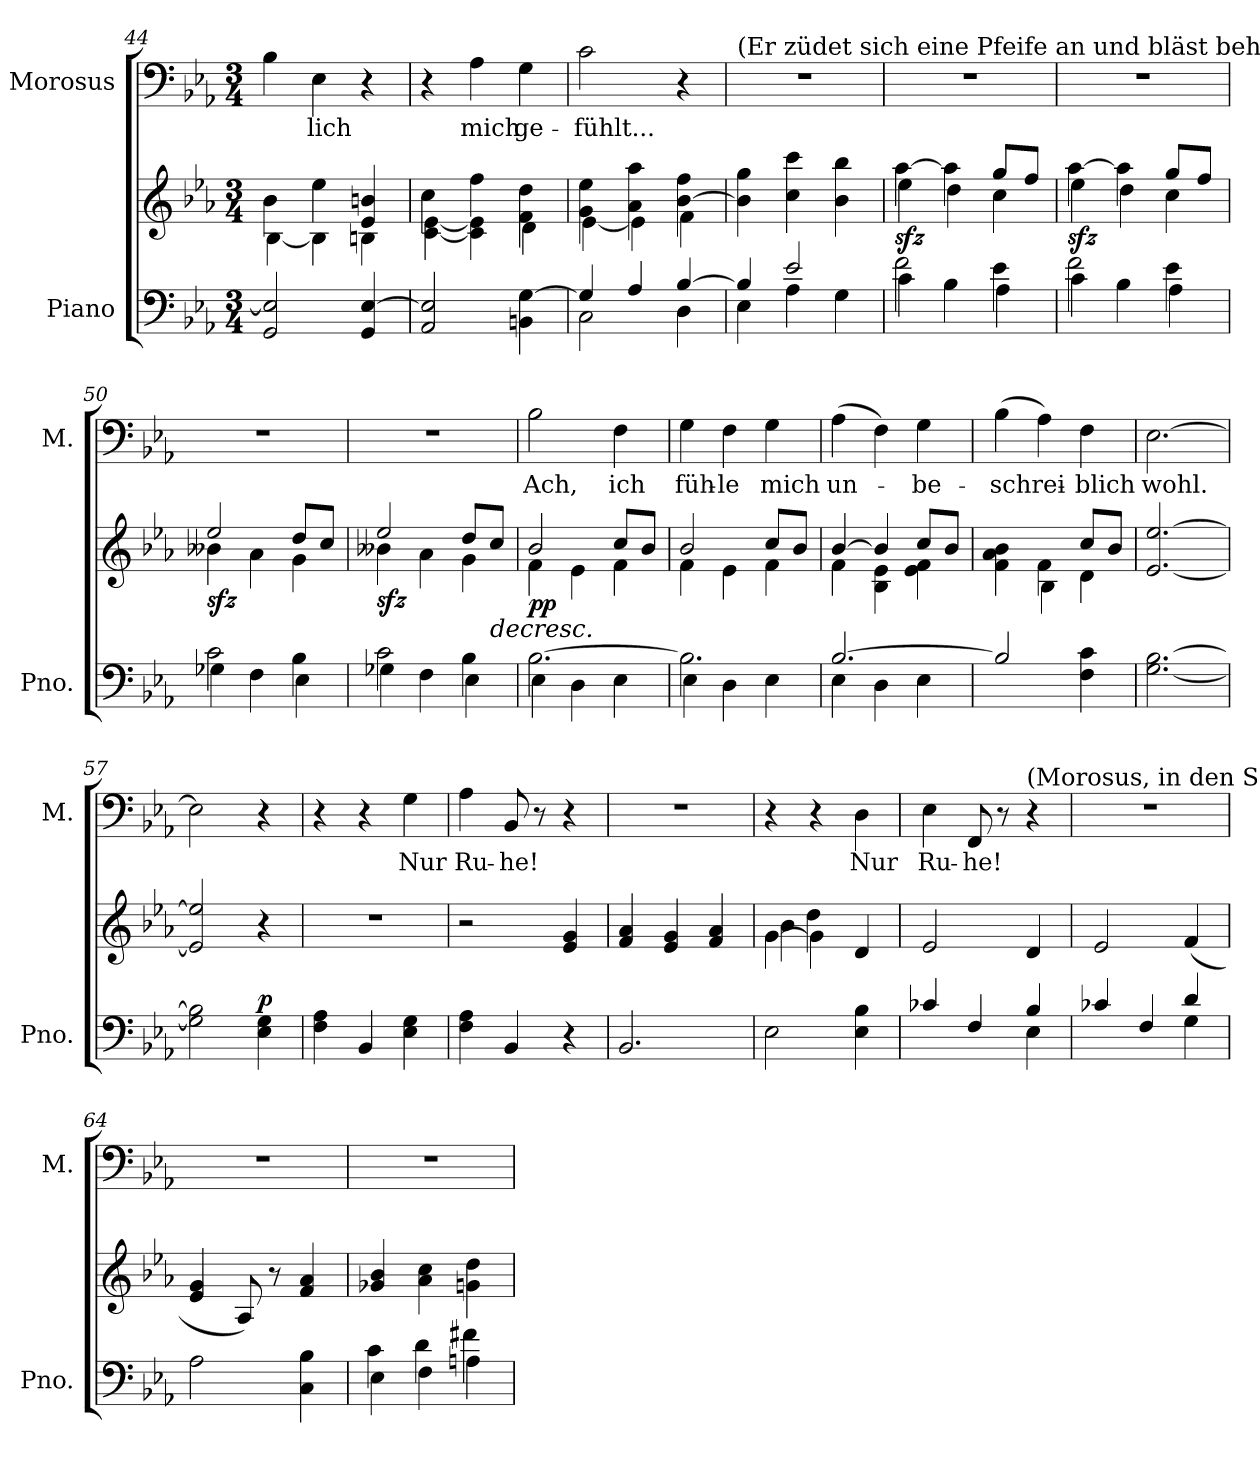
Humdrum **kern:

**kern	**kern	**dynam	**kern	**text
*part2	*part2	*part2	*part1	*part1
*staff3	*staff2	*staff2/3	*staff1	*staff1
*I"Piano	*	*	*I"Morosus	*
*I'Pno.	*	*	*I'M.	*
*clefF4	*clefG2	*	*clefF4	*
*k[b-e-a-]	*k[b-e-a-]	*	*k[b-e-a-]	*
*M3/4	*M3/4	*	*M3/4	*
=44	=44	=44	=44	=44
*	*^	*	*	*
2GG/ 2E-/]	4b-\	[4B-\	.	4B-\	.
!	!	!	!	!	!LO:LY:b
.	4ee-\	4B-\]	.	4E-\	-lich
4GG/ [4E-/	4e-/ 4bn/	4Bn\	.	4r	.
=45	=45	=45	=45	=45	=45
2AA-/ 2E-/]	4cc\	[4c\ [4e-\	.	4r	.
!	!	!	!	!	!LO:LY:b
.	4ff\	4c\] 4e-\]	.	4A-\	mich
!	!	!	!	!	!LO:LY:b
4BBn\ [4G\	4f\ 4dd\	4d\	.	4G\	ge-
=46	=46	=46	=46	=46	=46
*^	*	*	*	*	*
!	!	!	!	!	!	!LO:LY:b
4G/]	2C\	4g\ 4ee-\	[4e-\	.	2c\	-fühlt...
4A-/	.	4a-\ 4aa-\	4e-\]	.	.	.
[4B-/	4D\	[4b-\ 4ff\	4f\	.	4r	.
!!LO:LB:g=z
=47	=47	=47	=47	=47	=47	=47
!	!	!	!	!	!LO:TX:a:t=(Er züdet sich eine Pfeife an und bläst behaglich den Rauch vor sich hin)	!
*	*	*v	*v	*	*	*
4B-/]	4E-\	4b-\] 4gg\	.	2.r	.
4A-\	2e-/	4cc\ 4ccc\	.	.	.
4G\	.	4b-\ 4bb-\	.	.	.
=48	=48	=48	=48	=48	=48
*	*	*^	*	*	*
!	!	!	!	!LO:DY:b	!	!
2f\	4c\	[4aa-\	4ee-\	sfz	2.r	.
.	4B-\	4aa-\]	4dd\	.	.	.
4e-\	4A-\	8gg/L	4cc\	.	.	.
.	.	8ff/J	.	.	.	.
=49	=49	=49	=49	=49	=49	=49
!	!	!	!	!LO:DY:b	!	!
2f\	4c\	[4aa-\	4ee-\	sfz	2.r	.
.	4B-\	4aa-\]	4dd\	.	.	.
4e-\	4A-\	8gg/L	4cc\	.	.	.
.	.	8ff/J	.	.	.	.
=50	=50	=50	=50	=50	=50	=50
!	!	!	!	!LO:DY:b	!	!
2c\	4G-X\	2ee-/	4b--X\	sfz	2.r	.
.	4F\	.	4a-\	.	.	.
4B-\	4E-\	8dd/L	4g\	.	.	.
.	.	8cc/J	.	.	.	.
=51	=51	=51	=51	=51	=51	=51
!	!	!	!	!LO:DY:b	!	!
2c\	4G-X\	2ee-/	4b--X\	sfz	2.r	.
.	4F\	.	4a-\	.	.	.
4B-\	4E-\	8dd/L	4g\	.	.	.
!	!	!	!	!LO:HP:b	!	!
.	.	8cc/J	.	>	.	.
=52	=52	=52	=52	=52	=52	=52
!	!	!	!	!LO:DY:b	!	!LO:LY:b
[2.B-\	4E-\	2b-/	4f\	pp	2B-\	Ach,
.	4D\	.	4e-\	.	.	.
!	!	!	!	!	!	!LO:LY:b
.	4E-\	8cc/L	4f\	.	4F\	ich
.	.	8b-/J	.	.	.	.
=53	=53	=53	=53	=53	=53	=53
!	!	!	!	!	!	!LO:LY:b
2.B-\]	4E-\	2b-/	4f\	.	4G\	füh-
!	!	!	!	!	!	!LO:LY:b
.	4D\	.	4e-\	.	4F\	-le
!	!	!	!	!	!	!LO:LY:b
.	4E-\	8cc/L	4f\	.	4G\	mich
.	.	8b-/J	.	.	.	.
!!LO:LB:g=z
=54	=54	=54	=54	=54	=54	=54
!	!	!	!	!	!	!LO:LY:b
[2.B-/	4E-\	[4b-/	4f\	.	(4A-\	un-
.	4D\	4b-/]	4B-\ 4e-\	.	4F\)	.
!	!	!	!	!	!	!LO:LY:b
.	4E-\	8cc/L	4e-\ 4f\	.	4G\	-be-
.	.	8b-/J	.	.	.	.
*v	*v	*	*	*	*	*
=55	=55	=55	=55	=55	=55
!	!	!	!	!	!LO:LY:b
2B-/]	4f\ 4a-\ 4b-\	4ryy	.	(4B-\	-schrei-
.	4f\	4B-\	.	4A-\)	.
!	!	!	!	!	!LO:LY:b
4F\ 4c\	8cc/L	4d\	.	4F\	-blich
.	8b-/J	.	.	.	.
*	*v	*v	*	*	*
=56	=56	=56	=56	=56
!	!	!	!	!LO:LY:b
[2.G\ [2.B-\	[2.e-/ [2.ee-/	.	[2.E-\	wohl.
=57	=57	=57	=57	=57
2G\] 2B-\]	2e-/] 2ee-/]	.	2E-\]	.
!	!	!LO:DY:a=2	!	!
4E-\ 4G\	4r	p	4r	.
=58	=58	=58	=58	=58
4F\ 4A-\	2.r	.	4r	.
4BB-/	.	.	4r	.
!	!	!	!	!LO:LY:b
4E-\ 4G\	.	.	4G\	Nur
.	.	]	.	.
=59	=59	=59	=59	=59
!	!	!	!	!LO:LY:b
4F\ 4A-\	2r	.	4A-\	Ru-
!	!	!	!	!LO:LY:b
4BB-/	.	.	8BB-/	-he!
.	.	.	8r	.
4r	4e-/ 4g/	.	4r	.
=60	=60	=60	=60	=60
2.BB-/	4f/ 4a-/	.	2.r	.
.	4e-/ 4g/	.	.	.
.	4f/ 4a-/	.	.	.
!!LO:LB:g=z
=61	=61	=61	=61	=61
*	*^	*	*	*
2E-\	[4g\	4b-\	.	4r	.
.	4g\]	4dd\	.	4r	.
!	!	!	!	!	!LO:LY:b
4E-\ 4B-\	4d/	4ryy	.	4D\	Nur
=62	=62	=62	=62	=62	=62
*^	*	*	*	*	*
!	!	!	!	!	!	!LO:LY:b
*	*	*v	*v	*	*	*
4c-X/	2ryy	2e-/	.	4E-\	Ru-
!	!	!	!	!	!LO:LY:b
4F/	.	.	.	8FF/	-he!
.	.	.	.	8r	.
!	!	!	!	!LO:TX:a:t=(Morosus, in den Sessel zurückgelehnt, faßt mit der Rechten und Linken dankbar die Hände Amintas und Henrys)	!
4E-\	4B-/	4d/	.	4r	.
=63	=63	=63	=63	=63	=63
4c-X/	2ryy	2e-/	.	2.r	.
4F/	.	.	.	.	.
4G\	4d/	(>4f/	.	.	.
*v	*v	*	*	*	*
=64	=64	=64	=64	=64
2A-\	4e-/ 4g/	.	2.r	.
.	8A-/)	.	.	.
.	8r	.	.	.
4C\ 4B-\	4f/ 4a-/	.	.	.
=65	=65	=65	=65	=65
*^	*	*	*	*
4E-\	4c\	4g-X/ 4b-/	.	2.r	.
4F\	4d\	4a-\ 4cc\	.	.	.
4An\	4f#X\	4gn\ 4dd\	.	.	.
*v	*v	*	*	*	*
=	=	=	=	=
*-	*-	*-	*-	*-
